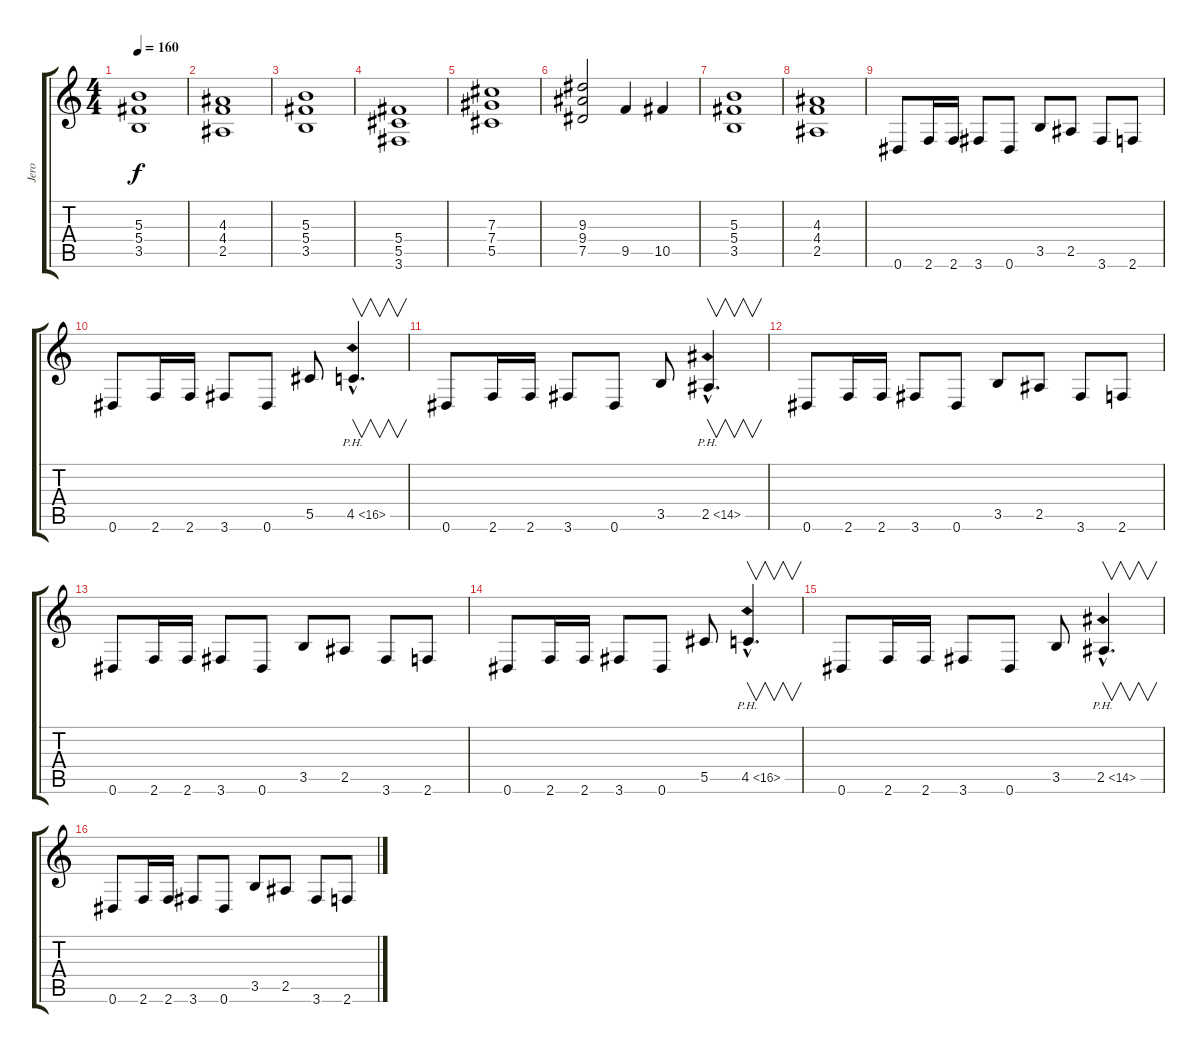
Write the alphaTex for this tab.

\track ("Jero" "Jero") {instrument distortionguitar}
\staff {score tabs}
\tuning (Eb4 Bb3 Gb3 Db3 Ab2 Eb2) {hide}
\ts (4 4)
\tempo 160
\clef g2
\ks c
(5.3 5.4 3.5).1{dy f} |
(4.3 4.4 2.5).1 |
(5.3 5.4 3.5).1 |
(5.4 5.5 3.6).1 |
(7.3 7.4 5.5).1 |
(9.3 9.4 7.5).2 9.5.4 10.5.4 |
(5.3 5.4 3.5).1 |
(4.3 4.4 2.5).1 |
0.6.8 2.6.16 2.6.16 3.6.8 0.6.8 3.5.8 2.5.8 3.6.8 2.6.8 |
0.6.8 2.6.16 2.6.16 3.6.8 0.6.8 5.5.8 4.5{ph 12 hac}.4{v d} |
0.6.8 2.6.16 2.6.16 3.6.8 0.6.8 3.5.8 2.5{ph 12 hac}.4{v d} |
0.6.8 2.6.16 2.6.16 3.6.8 0.6.8 3.5.8 2.5.8 3.6.8 2.6.8 |
0.6.8 2.6.16 2.6.16 3.6.8 0.6.8 3.5.8 2.5.8 3.6.8 2.6.8 |
0.6.8 2.6.16 2.6.16 3.6.8 0.6.8 5.5.8 4.5{ph 12 hac}.4{v d} |
0.6.8 2.6.16 2.6.16 3.6.8 0.6.8 3.5.8 2.5{ph 12 hac}.4{v d} |
0.6.8 2.6.16 2.6.16 3.6.8 0.6.8 3.5.8 2.5.8 3.6.8 2.6.8
